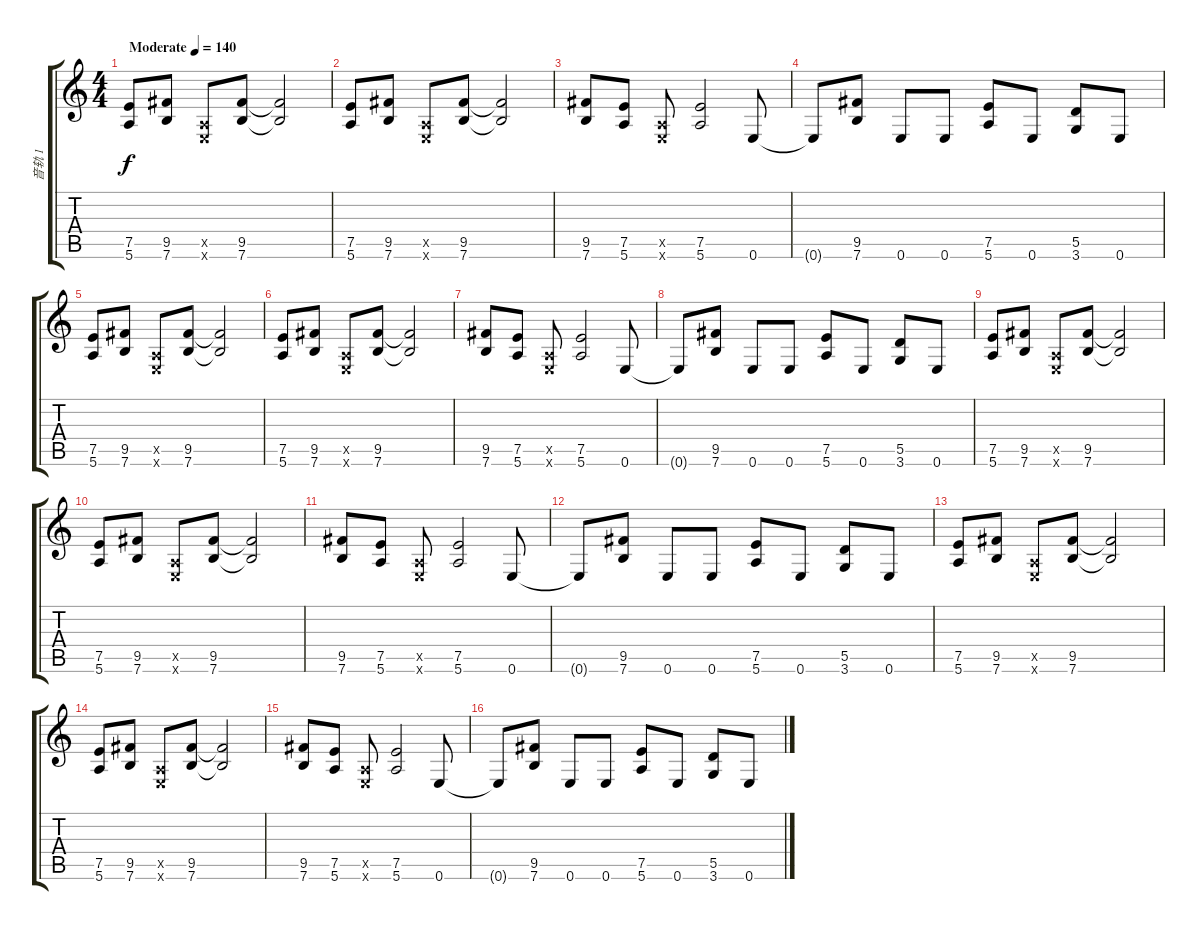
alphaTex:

\track ("音轨 1" "音轨 1") {instrument distortionguitar}
\staff {score tabs}
\tuning (E4 B3 G3 D3 A2 E2) {hide}
\ts (4 4)
\tempo (140 "Moderate")
\clef g2
\ks c
(7.5 5.6).8{dy f instrument distortionguitar} (9.5 7.6).8 (0.5{x} 0.6{x}).8 (9.5 7.6).8 (9.5{t} 7.6{t}).2 |
(7.5 5.6).8 (9.5 7.6).8 (0.5{x} 0.6{x}).8 (9.5 7.6).8 (9.5{t} 7.6{t}).2 |
(9.5 7.6).8 (7.5 5.6).8 (0.5{x} 0.6{x}).8 (7.5 5.6).2 0.6.8 |
0.6{t}.8 (9.5 7.6).8 0.6.8 0.6.8 (7.5 5.6).8 0.6.8 (5.5 3.6).8 0.6.8 |
(7.5 5.6).8 (9.5 7.6).8 (0.5{x} 0.6{x}).8 (9.5 7.6).8 (9.5{t} 7.6{t}).2 |
(7.5 5.6).8 (9.5 7.6).8 (0.5{x} 0.6{x}).8 (9.5 7.6).8 (9.5{t} 7.6{t}).2 |
(9.5 7.6).8 (7.5 5.6).8 (0.5{x} 0.6{x}).8 (7.5 5.6).2 0.6.8 |
0.6{t}.8 (9.5 7.6).8 0.6.8 0.6.8 (7.5 5.6).8 0.6.8 (5.5 3.6).8 0.6.8 |
(7.5 5.6).8 (9.5 7.6).8 (0.5{x} 0.6{x}).8 (9.5 7.6).8 (9.5{t} 7.6{t}).2 |
(7.5 5.6).8 (9.5 7.6).8 (0.5{x} 0.6{x}).8 (9.5 7.6).8 (9.5{t} 7.6{t}).2 |
(9.5 7.6).8 (7.5 5.6).8 (0.5{x} 0.6{x}).8 (7.5 5.6).2 0.6.8 |
0.6{t}.8 (9.5 7.6).8 0.6.8 0.6.8 (7.5 5.6).8 0.6.8 (5.5 3.6).8 0.6.8 |
(7.5 5.6).8 (9.5 7.6).8 (0.5{x} 0.6{x}).8 (9.5 7.6).8 (9.5{t} 7.6{t}).2 |
(7.5 5.6).8 (9.5 7.6).8 (0.5{x} 0.6{x}).8 (9.5 7.6).8 (9.5{t} 7.6{t}).2 |
(9.5 7.6).8 (7.5 5.6).8 (0.5{x} 0.6{x}).8 (7.5 5.6).2 0.6.8 |
0.6{t}.8 (9.5 7.6).8 0.6.8 0.6.8 (7.5 5.6).8 0.6.8 (5.5 3.6).8 0.6.8
